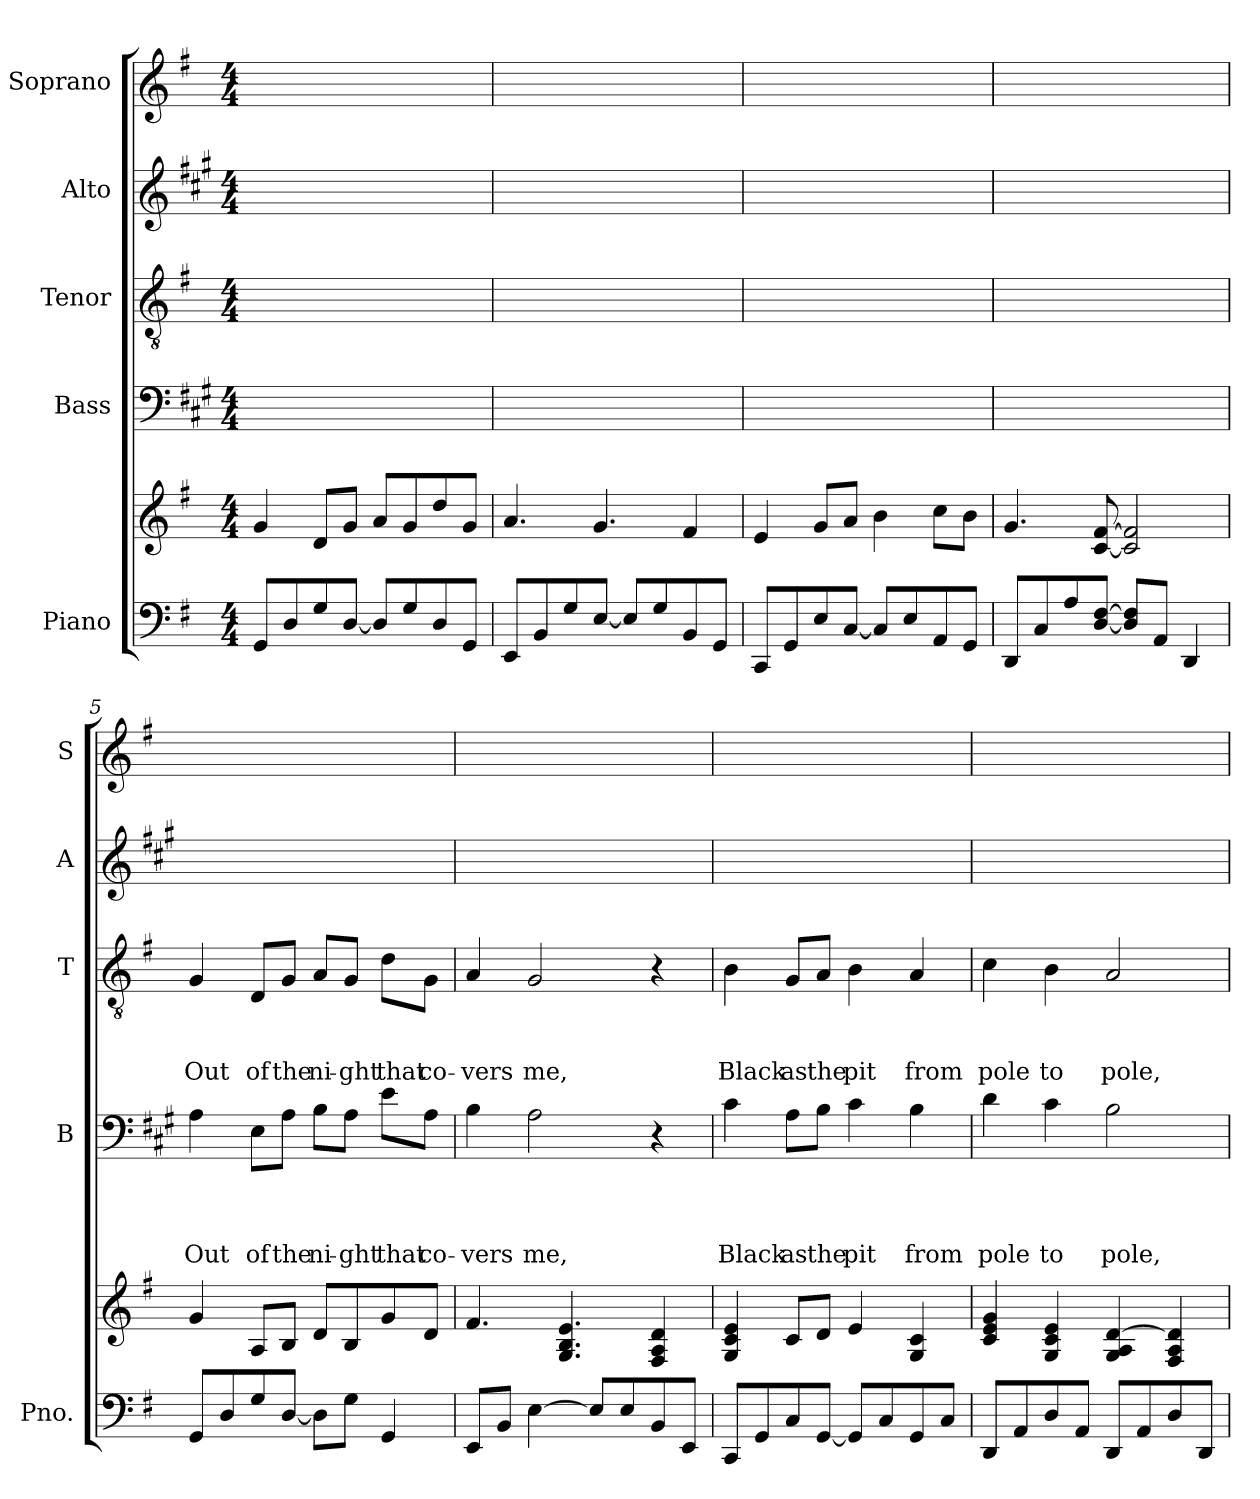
**kern	**kern	**kern	**text	**text	**text	**text	**kern	**text	**text	**text	**kern	**kern
*part5	*part5	*part4	*part4	*part4	*part4	*part4	*part3	*part3	*part3	*part3	*part2	*part1
*staff6	*staff5	*staff4	*staff4	*staff4	*staff4	*staff4	*staff3	*staff3	*staff3	*staff3	*staff2	*staff1
*I"Piano	*	*I"Bass	*	*	*	*	*I"Tenor	*	*	*	*I"Alto	*I"Soprano
*I'Pno.	*	*I'B	*	*	*	*	*I'T	*	*	*	*I'A	*I'S
*clefF4	*clefG2	*clefF4	*	*	*	*	*clefGv2	*	*	*	*clefG2	*clefG2
*	*	*ITrd1c2	*	*	*	*	*	*	*	*	*ITrd1c2	*
*k[f#]	*k[f#]	*k[f#]	*	*	*	*	*k[f#]	*	*	*	*k[f#]	*k[f#]
*G:	*G:	*G:	*	*	*	*	*G:	*	*	*	*G:	*G:
*M4/4	*M4/4	*M4/4	*	*	*	*	*M4/4	*	*	*	*M4/4	*M4/4
*MM82	*MM82	*MM82	*	*	*	*	*MM82	*	*	*	*MM82	*MM82
=1	=1	=1	=1	=1	=1	=1	=1	=1	=1	=1	=1	=1
8GG/L	4g/	1ryy	.	.	.	.	1ryy	.	.	.	1ryy	1ryy
8D/	.	.	.	.	.	.	.	.	.	.	.	.
8G/	8d/L	.	.	.	.	.	.	.	.	.	.	.
[8D/J	8g/J	.	.	.	.	.	.	.	.	.	.	.
8D/L]	8a/L	.	.	.	.	.	.	.	.	.	.	.
8G/	8g/	.	.	.	.	.	.	.	.	.	.	.
8D/	8dd/	.	.	.	.	.	.	.	.	.	.	.
8GG/J	8g/J	.	.	.	.	.	.	.	.	.	.	.
=2	=2	=2	=2	=2	=2	=2	=2	=2	=2	=2	=2	=2
8EE/L	4.a/	1ryy	.	.	.	.	1ryy	.	.	.	1ryy	1ryy
8BB/	.	.	.	.	.	.	.	.	.	.	.	.
8G/	.	.	.	.	.	.	.	.	.	.	.	.
[8E/J	4.g/	.	.	.	.	.	.	.	.	.	.	.
8E/L]	.	.	.	.	.	.	.	.	.	.	.	.
8G/	.	.	.	.	.	.	.	.	.	.	.	.
8BB/	4f#/	.	.	.	.	.	.	.	.	.	.	.
8GG/J	.	.	.	.	.	.	.	.	.	.	.	.
=3	=3	=3	=3	=3	=3	=3	=3	=3	=3	=3	=3	=3
8CC/L	4e/	1ryy	.	.	.	.	1ryy	.	.	.	1ryy	1ryy
8GG/	.	.	.	.	.	.	.	.	.	.	.	.
8E/	8g/L	.	.	.	.	.	.	.	.	.	.	.
[8C/J	8a/J	.	.	.	.	.	.	.	.	.	.	.
8C/L]	4b\	.	.	.	.	.	.	.	.	.	.	.
8E/	.	.	.	.	.	.	.	.	.	.	.	.
8AA/	8cc\L	.	.	.	.	.	.	.	.	.	.	.
8GG/J	8b\J	.	.	.	.	.	.	.	.	.	.	.
=4	=4	=4	=4	=4	=4	=4	=4	=4	=4	=4	=4	=4
8DD/L	4.g/	1ryy	.	.	.	.	1ryy	.	.	.	1ryy	1ryy
8C/	.	.	.	.	.	.	.	.	.	.	.	.
8A/	.	.	.	.	.	.	.	.	.	.	.	.
[8D/ [8F#/J	[8c/ [8f#/	.	.	.	.	.	.	.	.	.	.	.
8D/] 8F#/]L	2c/] 2f#/]	.	.	.	.	.	.	.	.	.	.	.
8AA/J	.	.	.	.	.	.	.	.	.	.	.	.
4DD/	.	.	.	.	.	.	.	.	.	.	.	.
!!LO:LB:g=z
=5	=5	=5	=5	=5	=5	=5	=5	=5	=5	=5	=5	=5
!	!	!	!	!	!	!LO:LY:b	!	!	!	!LO:LY:b	!	!
8GG/L	4g/	4G\	.	.	.	Out	4G/	.	.	Out	1ryy	1ryy
8D/	.	.	.	.	.	.	.	.	.	.	.	.
!	!	!	!	!	!	!LO:LY:b	!	!	!	!LO:LY:b	!	!
8G/	8A/L	8D\L	.	.	.	of	8D/L	.	.	of	.	.
!	!	!	!	!	!	!LO:LY:b	!	!	!	!LO:LY:b	!	!
[8D/J	8B/J	8G\J	.	.	.	the	8G/J	.	.	the	.	.
!	!	!	!	!	!	!LO:LY:b	!	!	!	!LO:LY:b	!	!
8D\L]	8d/L	8A\L	.	.	.	ni-	8A/L	.	.	ni-	.	.
!	!	!	!	!	!	!LO:LY:b	!	!	!	!LO:LY:b	!	!
8G\J	8B/	8G\J	.	.	.	-ght	8G/J	.	.	-ght	.	.
!	!	!	!	!	!	!LO:LY:b	!	!	!	!LO:LY:b	!	!
4GG/	8g/	8d\L	.	.	.	that	8d\L	.	.	that	.	.
!	!	!	!	!	!	!LO:LY:b	!	!	!	!LO:LY:b	!	!
.	8d/J	8G\J	.	.	.	co-	8G\J	.	.	co-	.	.
=6	=6	=6	=6	=6	=6	=6	=6	=6	=6	=6	=6	=6
!	!	!	!	!	!	!LO:LY:b	!	!	!	!LO:LY:b	!	!
8EE/L	4.f#/	4A\	.	.	.	-vers	4A/	.	.	-vers	1ryy	1ryy
8BB/J	.	.	.	.	.	.	.	.	.	.	.	.
!	!	!	!	!	!	!LO:LY:b	!	!	!	!LO:LY:b	!	!
[4E\	.	2G\	.	.	.	me,	2G/	.	.	me,	.	.
.	4.G/ 4.B/ 4.e/	.	.	.	.	.	.	.	.	.	.	.
8E/L]	.	.	.	.	.	.	.	.	.	.	.	.
8E/	.	.	.	.	.	.	.	.	.	.	.	.
8BB/	4F#/ 4A/ 4d/	4r	.	.	.	.	4r	.	.	.	.	.
8EE/J	.	.	.	.	.	.	.	.	.	.	.	.
=7	=7	=7	=7	=7	=7	=7	=7	=7	=7	=7	=7	=7
!	!	!	!	!	!	!LO:LY:b	!	!	!	!LO:LY:b	!	!
8CC/L	4G/ 4c/ 4e/	4B\	.	.	.	Black	4B\	.	.	Black	1ryy	1ryy
8GG/	.	.	.	.	.	.	.	.	.	.	.	.
!	!	!	!	!	!	!LO:LY:b	!	!	!	!LO:LY:b	!	!
8C/	8c/L	8G\L	.	.	.	as	8G/L	.	.	as	.	.
!	!	!	!	!	!	!LO:LY:b	!	!	!	!LO:LY:b	!	!
[8GG/J	8d/J	8A\J	.	.	.	the	8A/J	.	.	the	.	.
!	!	!	!	!	!	!LO:LY:b	!	!	!	!LO:LY:b	!	!
8GG/L]	4e/	4B\	.	.	.	pit	4B\	.	.	pit	.	.
8C/	.	.	.	.	.	.	.	.	.	.	.	.
!	!	!	!	!	!	!LO:LY:b	!	!	!	!LO:LY:b	!	!
8GG/	4G/ 4c/	4A\	.	.	.	from	4A/	.	.	from	.	.
8C/J	.	.	.	.	.	.	.	.	.	.	.	.
=8	=8	=8	=8	=8	=8	=8	=8	=8	=8	=8	=8	=8
!	!	!	!	!	!	!LO:LY:b	!	!	!	!LO:LY:b	!	!
8DD/L	4c/ 4e/ 4g/	4c\	.	.	.	pole	4c\	.	.	pole	1ryy	1ryy
8AA/	.	.	.	.	.	.	.	.	.	.	.	.
!	!	!	!	!	!	!LO:LY:b	!	!	!	!LO:LY:b	!	!
8D/	4G/ 4c/ 4e/	4B\	.	.	.	to	4B\	.	.	to	.	.
8AA/J	.	.	.	.	.	.	.	.	.	.	.	.
!	!	!	!	!	!	!LO:LY:b	!	!	!	!LO:LY:b	!	!
8DD/L	4G/ 4A/ [4d/	2A\	.	.	.	pole,	2A/	.	.	pole,	.	.
8AA/	.	.	.	.	.	.	.	.	.	.	.	.
8D/	4F#/ 4A/ 4d/]	.	.	.	.	.	.	.	.	.	.	.
8DD/J	.	.	.	.	.	.	.	.	.	.	.	.
=	=	=	=	=	=	=	=	=	=	=	=	=
*-	*-	*-	*-	*-	*-	*-	*-	*-	*-	*-	*-	*-
